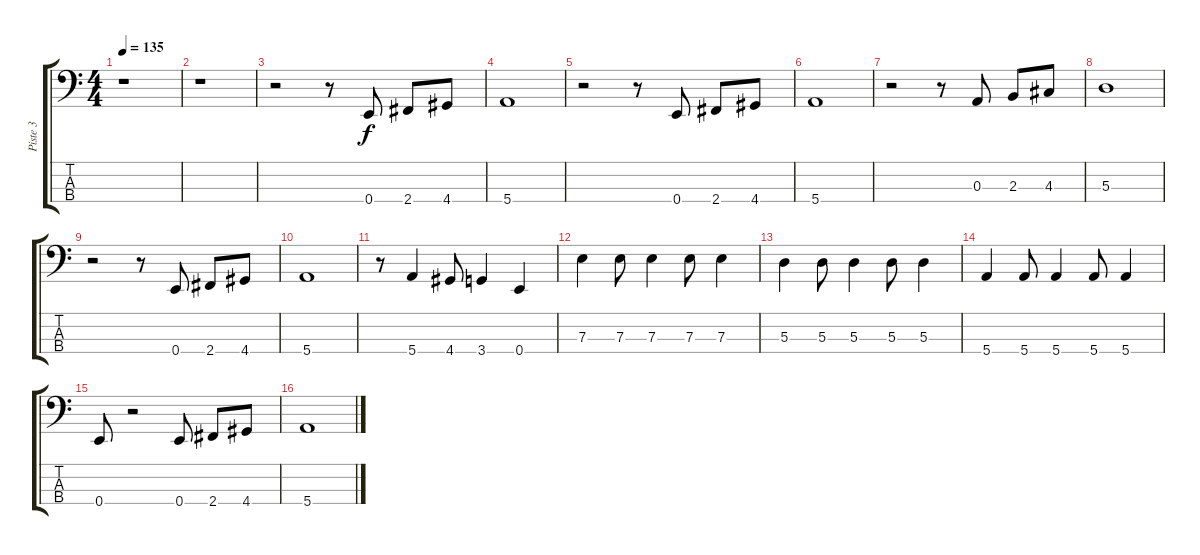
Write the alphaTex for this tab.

\track ("Piste 3" "Piste 3") {instrument electricbassfinger}
\staff {score tabs}
\tuning (G2 D2 A1 E1) {hide}
\ts (4 4)
\tempo 135
\clef f4
\ks c
r.1{dy f instrument electricbassfinger} |
r.1 |
r.2 r.8 0.4.8 2.4.8 4.4.8 |
5.4.1 |
r.2 r.8 0.4.8 2.4.8 4.4.8 |
5.4.1 |
r.2 r.8 0.3.8 2.3.8 4.3.8 |
5.3.1 |
r.2 r.8 0.4.8 2.4.8 4.4.8 |
5.4.1 |
r.8 5.4.4 4.4.8 3.4.4 0.4.4 |
7.3.4 7.3.8 7.3.4 7.3.8 7.3.4 |
5.3.4 5.3.8 5.3.4 5.3.8 5.3.4 |
5.4.4 5.4.8 5.4.4 5.4.8 5.4.4 |
0.4.8 r.2 0.4.8 2.4.8 4.4.8 |
5.4.1
